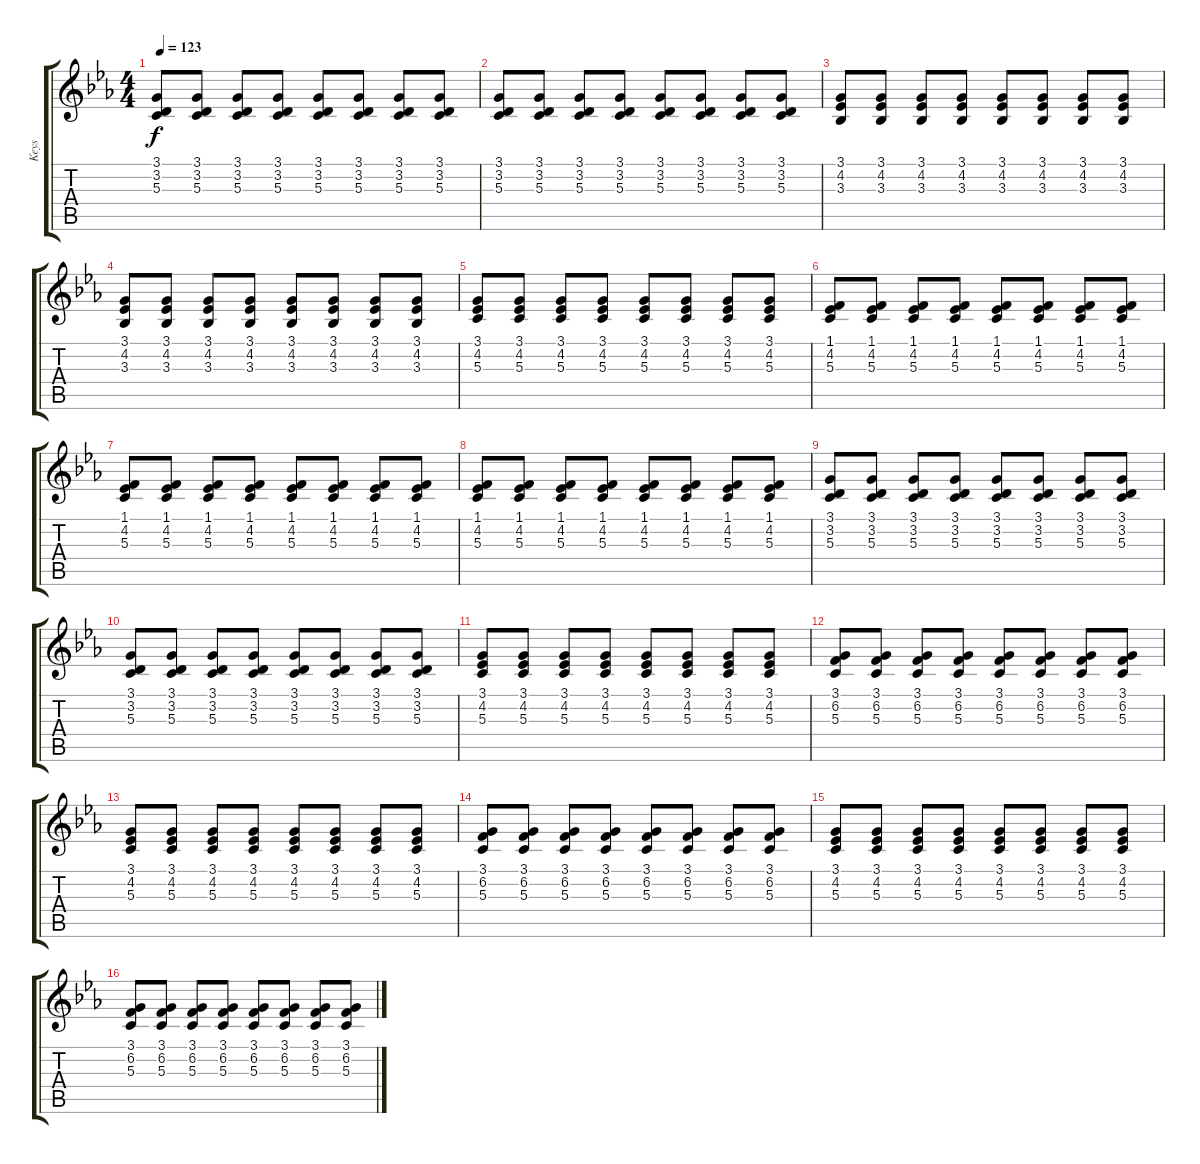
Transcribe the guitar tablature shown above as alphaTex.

\track ("Keys" "Keys") {instrument electricgrandpiano}
\staff {score tabs}
\tuning (E4 B3 G3 D3 A2 E2) {hide}
\ts (4 4)
\tempo 123
\clef g2
\ks eb
(3.1 3.2 5.3).8{dy f} (3.1 3.2 5.3).8 (3.1 3.2 5.3).8 (3.1 3.2 5.3).8 (3.1 3.2 5.3).8 (3.1 3.2 5.3).8 (3.1 3.2 5.3).8 (3.1 3.2 5.3).8 |
(3.1 3.2 5.3).8 (3.1 3.2 5.3).8 (3.1 3.2 5.3).8 (3.1 3.2 5.3).8 (3.1 3.2 5.3).8 (3.1 3.2 5.3).8 (3.1 3.2 5.3).8 (3.1 3.2 5.3).8 |
(3.1 4.2 3.3).8 (3.1 4.2 3.3).8 (3.1 4.2 3.3).8 (3.1 4.2 3.3).8 (3.1 4.2 3.3).8 (3.1 4.2 3.3).8 (3.1 4.2 3.3).8 (3.1 4.2 3.3).8 |
(3.1 4.2 3.3).8 (3.1 4.2 3.3).8 (3.1 4.2 3.3).8 (3.1 4.2 3.3).8 (3.1 4.2 3.3).8 (3.1 4.2 3.3).8 (3.1 4.2 3.3).8 (3.1 4.2 3.3).8 |
(3.1 4.2 5.3).8 (3.1 4.2 5.3).8 (3.1 4.2 5.3).8 (3.1 4.2 5.3).8 (3.1 4.2 5.3).8 (3.1 4.2 5.3).8 (3.1 4.2 5.3).8 (3.1 4.2 5.3).8 |
(1.1 4.2 5.3).8 (1.1 4.2 5.3).8 (1.1 4.2 5.3).8 (1.1 4.2 5.3).8 (1.1 4.2 5.3).8 (1.1 4.2 5.3).8 (1.1 4.2 5.3).8 (1.1 4.2 5.3).8 |
(1.1 4.2 5.3).8 (1.1 4.2 5.3).8 (1.1 4.2 5.3).8 (1.1 4.2 5.3).8 (1.1 4.2 5.3).8 (1.1 4.2 5.3).8 (1.1 4.2 5.3).8 (1.1 4.2 5.3).8 |
(1.1 4.2 5.3).8 (1.1 4.2 5.3).8 (1.1 4.2 5.3).8 (1.1 4.2 5.3).8 (1.1 4.2 5.3).8 (1.1 4.2 5.3).8 (1.1 4.2 5.3).8 (1.1 4.2 5.3).8 |
(3.1 3.2 5.3).8 (3.1 3.2 5.3).8 (3.1 3.2 5.3).8 (3.1 3.2 5.3).8 (3.1 3.2 5.3).8 (3.1 3.2 5.3).8 (3.1 3.2 5.3).8 (3.1 3.2 5.3).8 |
(3.1 3.2 5.3).8 (3.1 3.2 5.3).8 (3.1 3.2 5.3).8 (3.1 3.2 5.3).8 (3.1 3.2 5.3).8 (3.1 3.2 5.3).8 (3.1 3.2 5.3).8 (3.1 3.2 5.3).8 |
(3.1 4.2 5.3).8 (3.1 4.2 5.3).8 (3.1 4.2 5.3).8 (3.1 4.2 5.3).8 (3.1 4.2 5.3).8 (3.1 4.2 5.3).8 (3.1 4.2 5.3).8 (3.1 4.2 5.3).8 |
(3.1 6.2 5.3).8 (3.1 6.2 5.3).8 (3.1 6.2 5.3).8 (3.1 6.2 5.3).8 (3.1 6.2 5.3).8 (3.1 6.2 5.3).8 (3.1 6.2 5.3).8 (3.1 6.2 5.3).8 |
(3.1 4.2 5.3).8 (3.1 4.2 5.3).8 (3.1 4.2 5.3).8 (3.1 4.2 5.3).8 (3.1 4.2 5.3).8 (3.1 4.2 5.3).8 (3.1 4.2 5.3).8 (3.1 4.2 5.3).8 |
(3.1 6.2 5.3).8 (3.1 6.2 5.3).8 (3.1 6.2 5.3).8 (3.1 6.2 5.3).8 (3.1 6.2 5.3).8 (3.1 6.2 5.3).8 (3.1 6.2 5.3).8 (3.1 6.2 5.3).8 |
(3.1 4.2 5.3).8 (3.1 4.2 5.3).8 (3.1 4.2 5.3).8 (3.1 4.2 5.3).8 (3.1 4.2 5.3).8 (3.1 4.2 5.3).8 (3.1 4.2 5.3).8 (3.1 4.2 5.3).8 |
(3.1 6.2 5.3).8 (3.1 6.2 5.3).8 (3.1 6.2 5.3).8 (3.1 6.2 5.3).8 (3.1 6.2 5.3).8 (3.1 6.2 5.3).8 (3.1 6.2 5.3).8 (3.1 6.2 5.3).8
